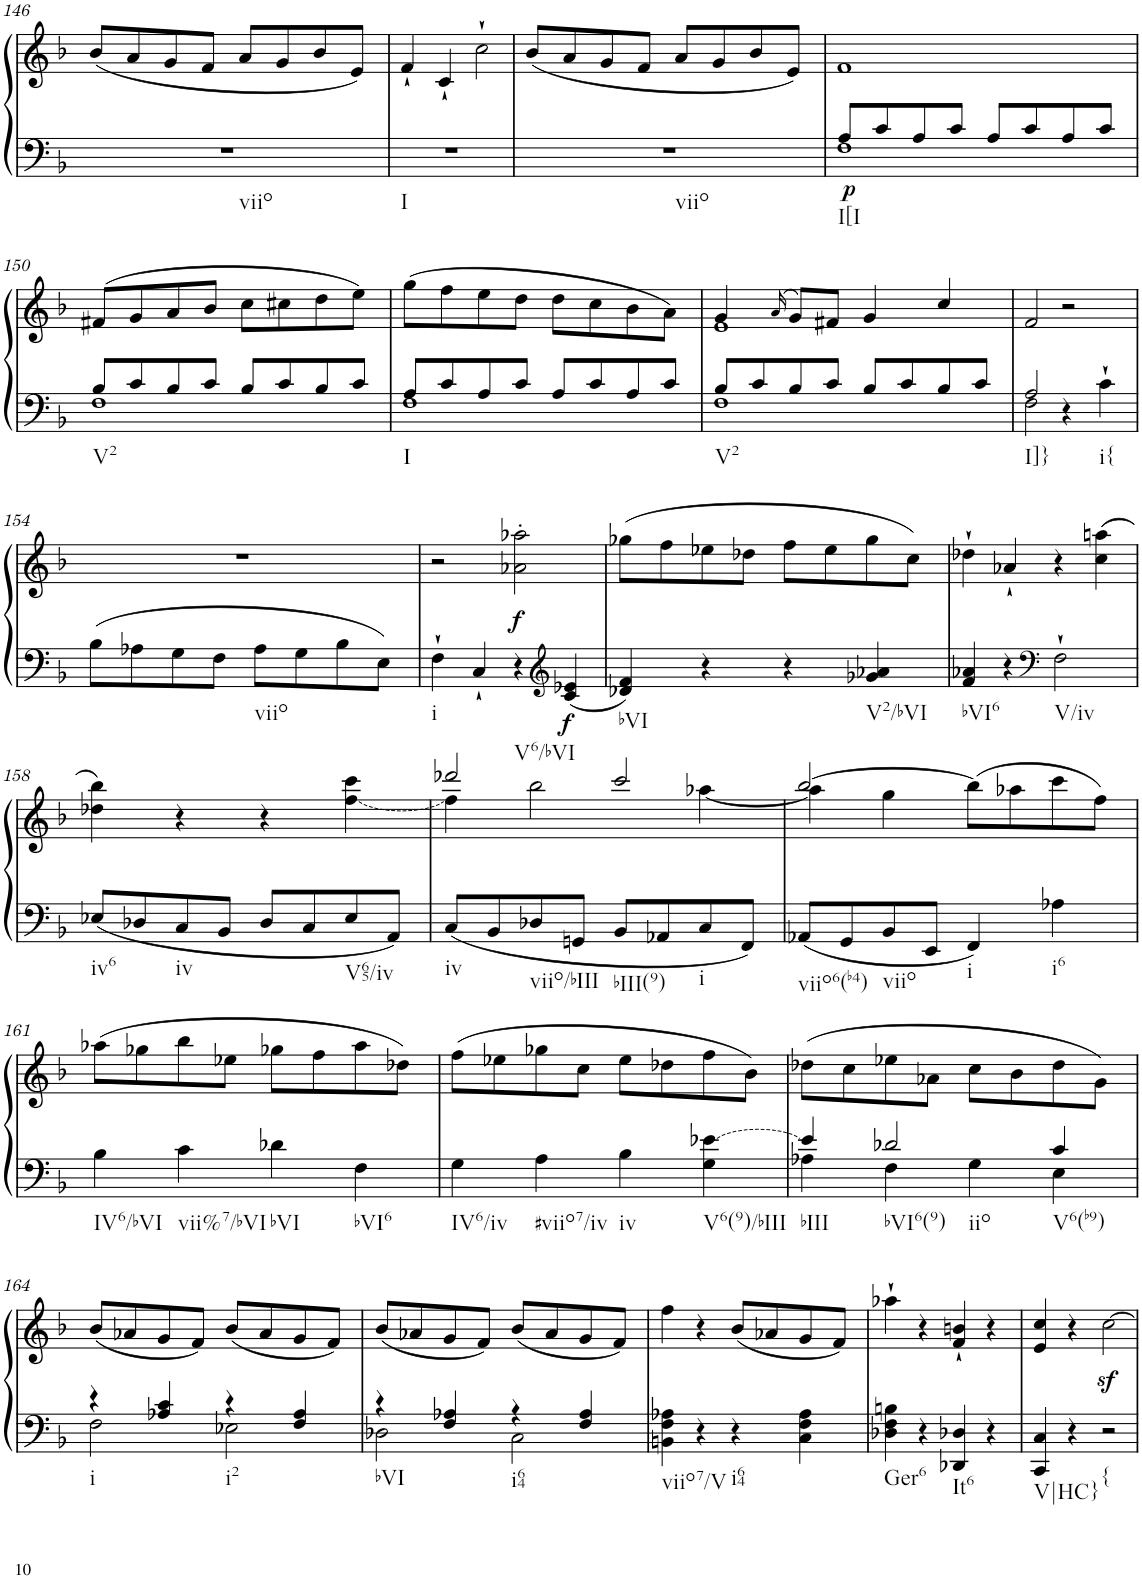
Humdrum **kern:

**kern	**kern	**dynam
*part1	*part1	*part1
*staff2	*staff1	*staff1/2
*I"unbenannt2	*	*
!!LO:PB:g=z
*clefF4	*clefG2	*
*k[b-]	*k[b-]	*
*M2/2	*M2/2	*
=146	=146	=146
!LO:TX:b:t=viio	!	!
1r	(8b-/L	.
.	8a/	.
.	8g/	.
.	8f/J	.
.	8a/L	.
.	8g/	.
.	8b-/	.
.	8e/J)	.
=147	=147	=147
!LO:TX:b:t=I	!	!
1r	4f`/	.
.	4c`/	.
.	2cc`\	.
=148	=148	=148
!LO:TX:b:t=viio	!	!
1r	(8b-/L	.
.	8a/	.
.	8g/	.
.	8f/J	.
.	8a/L	.
.	8g/	.
.	8b-/	.
.	8e/J)	.
=149	=149	=149
*^	*	*
!LO:TX:b:t=I[I	!	!	!
!	!	!	!LO:DY:b=2
8A/L	1F	1f	p
8c/	.	.	.
8A/	.	.	.
8c/J	.	.	.
8A/L	.	.	.
8c/	.	.	.
8A/	.	.	.
8c/J	.	.	.
!!LO:LB:g=z
=150	=150	=150	=150
!LO:TX:b:t=V2	!	!	!
8B-/L	1F	(8f#X/L	.
8c/	.	8g/	.
8B-/	.	8a/	.
8c/J	.	8b-/J	.
8B-/L	.	8cc\L	.
8c/	.	8cc#X\	.
8B-/	.	8dd\	.
8c/J	.	8ee\J)	.
=151	=151	=151	=151
!LO:TX:b:t=I	!	!	!
8A/L	1F	(8gg\L	.
8c/	.	8ff\	.
8A/	.	8ee\	.
8c/J	.	8dd\J	.
8A/L	.	8dd\L	.
8c/	.	8cc\	.
8A/	.	8b-\	.
8c/J	.	8a\J)	.
=152	=152	=152	=152
*	*	*^	*
!LO:TX:b:t=V2	!	!	!	!
8B-/L	1F	4g/	1e	.
8c/	.	.	.	.
.	.	(16qa/	.	.
8B-/	.	8g/L)	.	.
8c/J	.	8f#X/J	.	.
8B-/L	.	4g/	.	.
8c/	.	.	.	.
8B-/	.	4cc/	.	.
8c/J	.	.	.	.
*	*	*v	*v	*
=153	=153	=153	=153
!LO:TX:b:t=I]}	!	!	!
2A/	2F\	2f/	.
4r	2ryy	2r	.
!LO:TX:b:t=i{	!	!	!
4c`\	.	.	.
*v	*v	*	*
!!LO:LB:g=z
=154	=154	=154
8B-\L	1r	.
8A-X\	.	.
8G\	.	.
8F\J	.	.
!LO:TX:b:t=viio	!	!
8A-\L	.	.
8G\	.	.
8B-\	.	.
8E\J	.	.
=155	=155	=155
!LO:TX:b:t=i	!	!
4F`\	2r	.
4C`/	.	.
!LO:TX:b:t=V6/bVI	!	!
!	!	!LO:DY:b
4r	2a-X\' 2aa-X\'	f
*clefG2	*	*
!	!	!LO:DY:b=2
4c/ 4e-X/	.	f
=156	=156	=156
!LO:TX:b:t=bVI	!	!
4d-X/ 4f/	(8gg-X\L	.
.	8ff\	.
4r	8ee-X\	.
.	8dd-X\J	.
4r	8ff\L	.
.	8ee-\	.
!LO:TX:b:t=V2/bVI	!	!
4g-X/ 4a-X/	8gg-\	.
.	8cc\J)	.
=157	=157	=157
!LO:TX:b:t=bVI6	!	!
4f/ 4a-X/	4dd-X`\	.
4r	4a-X`/	.
*clefF4	*	*
!LO:TX:b:t=V/iv	!	!
2F`\	4r	.
.	(4cc\ 4aan\	.
!!LO:LB:g=z
=158	=158	=158
!LO:TX:b:t=iv6	!	!
8E-X/L	4dd-X\ 4bb-\)	.
8D-X/	.	.
!LO:TX:b:t=iv	!	!
8C/	4r	.
8BB-/J	.	.
8D-/L	4r	.
8C/	.	.
!LO:TX:b:t=V65/iv	!	!
!	!LO:T:n=1:dash	!
8E-/	[4ff\ 4ccc\	.
8AA/J	.	.
=159	=159	=159
*	*^	*
!LO:TX:b:t=iv	!	!	!
8C/L	2ddd-X/	4ff\]	.
8BB-/	.	.	.
!LO:TX:b:t=viio/bIII	!	!	!
8D-X/	.	2bb-\	.
8GGn/J	.	.	.
!LO:TX:b:t=bIII(9)	!	!	!
8BB-/L	2ccc/	.	.
8AA-X/	.	.	.
!LO:TX:b:t=i	!	!	!
8C/	.	[4aa-X\	.
8FF/J	.	.	.
=160	=160	=160	=160
!LO:TX:b:t=viio6(b4)	!	!	!
8AA-X/L	[2bb-/	4aa-\]	.
8GG/	.	.	.
!LO:TX:b:t=viio	!	!	!
8BB-/	.	4gg\	.
8EE/J	.	.	.
!LO:TX:b:t=i	!	!	!
4FF/	(>8bb-\L]	2ryy	.
.	8aa-X\	.	.
!LO:TX:b:t=i6	!	!	!
4A-X\	8ccc\	.	.
.	8ff\J)	.	.
*	*v	*v	*
!!LO:LB:g=z
=161	=161	=161
!LO:TX:b:t=IV6/bVI	!	!
4B-\	(8aa-X\L	.
.	8gg-X\	.
!LO:TX:b:t=vii%7/bVI	!	!
4c\	8bb-\	.
.	8ee-X\J	.
!LO:TX:b:t=bVI	!	!
4d-X\	8gg-X\L	.
.	8ff\	.
!LO:TX:b:t=bVI6	!	!
4F\	8aa-\	.
.	8dd-X\J)	.
=162	=162	=162
!LO:TX:b:t=IV6/iv	!	!
4G\	(8ff\L	.
.	8ee-X\	.
!LO:TX:b:t=#viio7/iv	!	!
4A\	8gg-X\	.
.	8cc\J	.
!LO:TX:b:t=iv	!	!
4B-\	8ee-\L	.
.	8dd-X\	.
!LO:TX:b:t=V6(9)/bIII	!	!
!LO:T:n=2:dash	!	!
4G\ [>4e-X\	8ff\	.
.	8b-\J)	.
=163	=163	=163
*^	*	*
!LO:TX:b:t=bIII	!	!	!
4e-/]	4A-X\	(8dd-X\L	.
.	.	8cc\	.
!LO:TX:b:t=bVI6(9)	!	!	!
!LO:TX:b:t=iio	!	!	!
2d-X/	4F\	8ee-X\	.
.	.	8a-X\J	.
.	4G\	8cc\L	.
.	.	8b-\	.
!LO:TX:b:t=V6(b9)	!	!	!
4c/	4E\	8dd-\	.
.	.	8g\J)	.
!!LO:LB:g=z
=164	=164	=164	=164
!LO:TX:b:t=i	!	!	!
4r	2F\	(8b-/L	.
.	.	8a-X/	.
4A-X/ 4c/	.	8g/	.
.	.	8f/J)	.
!LO:TX:b:t=i2	!	!	!
4r	2E-X\	(8b-/L	.
.	.	8a-/	.
4F/ 4A-/	.	8g/	.
.	.	8f/J)	.
=165	=165	=165	=165
!LO:TX:b:t=bVI	!	!	!
4r	2D-X\	(8b-/L	.
.	.	8a-X/	.
4F/ 4A-X/	.	8g/	.
.	.	8f/J)	.
!LO:TX:b:t=i64	!	!	!
4r	2C\	(8b-/L	.
.	.	8a-/	.
4F/ 4A-/	.	8g/	.
.	.	8f/J)	.
*v	*v	*	*
=166	=166	=166
!LO:TX:b:t=viio7/V	!	!
4BBn\ 4F\ 4A-X\	4ff\	.
4r	4r	.
!LO:TX:b:t=i64	!	!
4r	(8b-/L	.
.	8a-X/	.
4C\ 4F\ 4A-\	8g/	.
.	8f/J)	.
=167	=167	=167
!LO:TX:b:t=Ger6	!	!
4D-X\ 4F\ 4Bn\	4aa-X`\	.
4r	4r	.
!LO:TX:b:t=It6	!	!
4DD-X/ 4D-X/	4f/` 4bn/`	.
4r	4r	.
=168	=168	=168
!LO:TX:b:t=V|HC}	!	!
4CC/ 4C/	4e/ 4cc/	.
4r	4r	.
!LO:TX:b:t={	!	!
2r	[2ccz<\	.
=	=	=
*-	*-	*-
